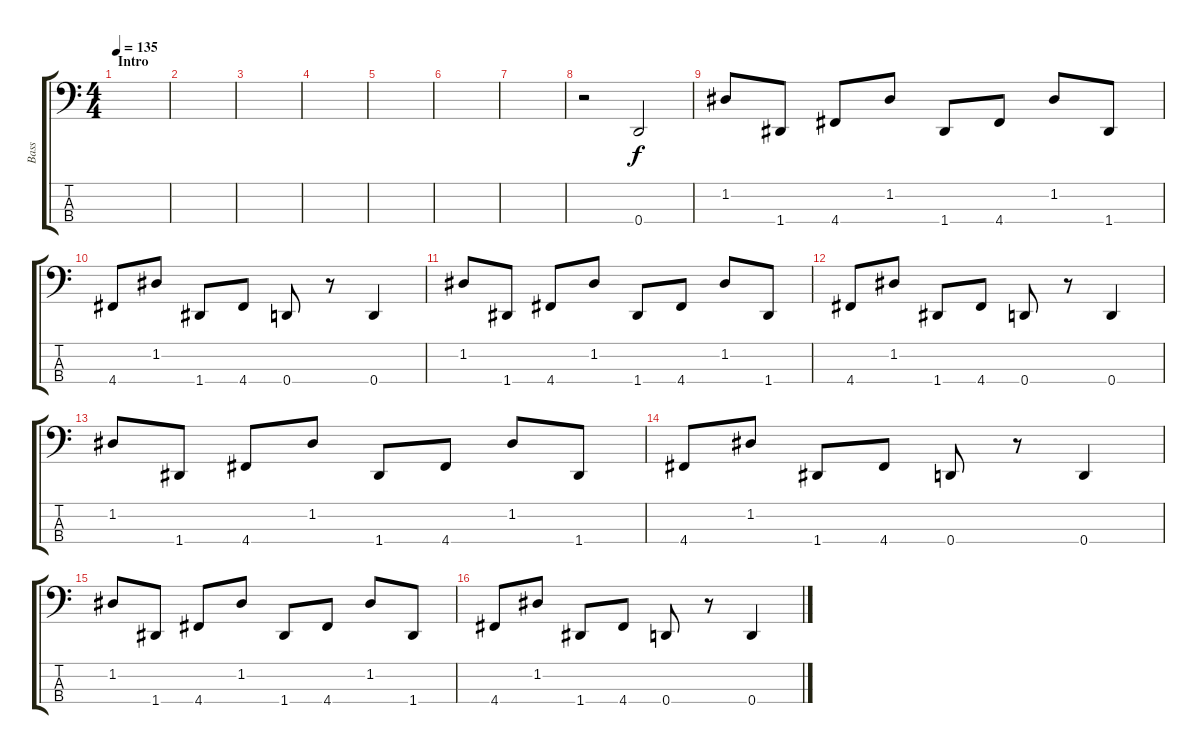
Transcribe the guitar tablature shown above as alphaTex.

\track ("Bass" "Bass") {instrument electricbassfinger}
\staff {score tabs}
\tuning (G2 D2 A1 D1) {hide}
\ts (4 4)
\section ("" "Intro")
\tempo 135
\clef f4
\ks c
|
|
|
|
|
|
|
r.2 0.4.2 |
1.2.8 1.4.8 4.4.8 1.2.8 1.4.8 4.4.8 1.2.8 1.4.8 |
4.4.8 1.2.8 1.4.8 4.4.8 0.4.8 r.8 0.4.4 |
1.2.8 1.4.8 4.4.8 1.2.8 1.4.8 4.4.8 1.2.8 1.4.8 |
4.4.8 1.2.8 1.4.8 4.4.8 0.4.8 r.8 0.4.4 |
1.2.8 1.4.8 4.4.8 1.2.8 1.4.8 4.4.8 1.2.8 1.4.8 |
4.4.8 1.2.8 1.4.8 4.4.8 0.4.8 r.8 0.4.4 |
1.2.8 1.4.8 4.4.8 1.2.8 1.4.8 4.4.8 1.2.8 1.4.8 |
4.4.8 1.2.8 1.4.8 4.4.8 0.4.8 r.8 0.4.4
